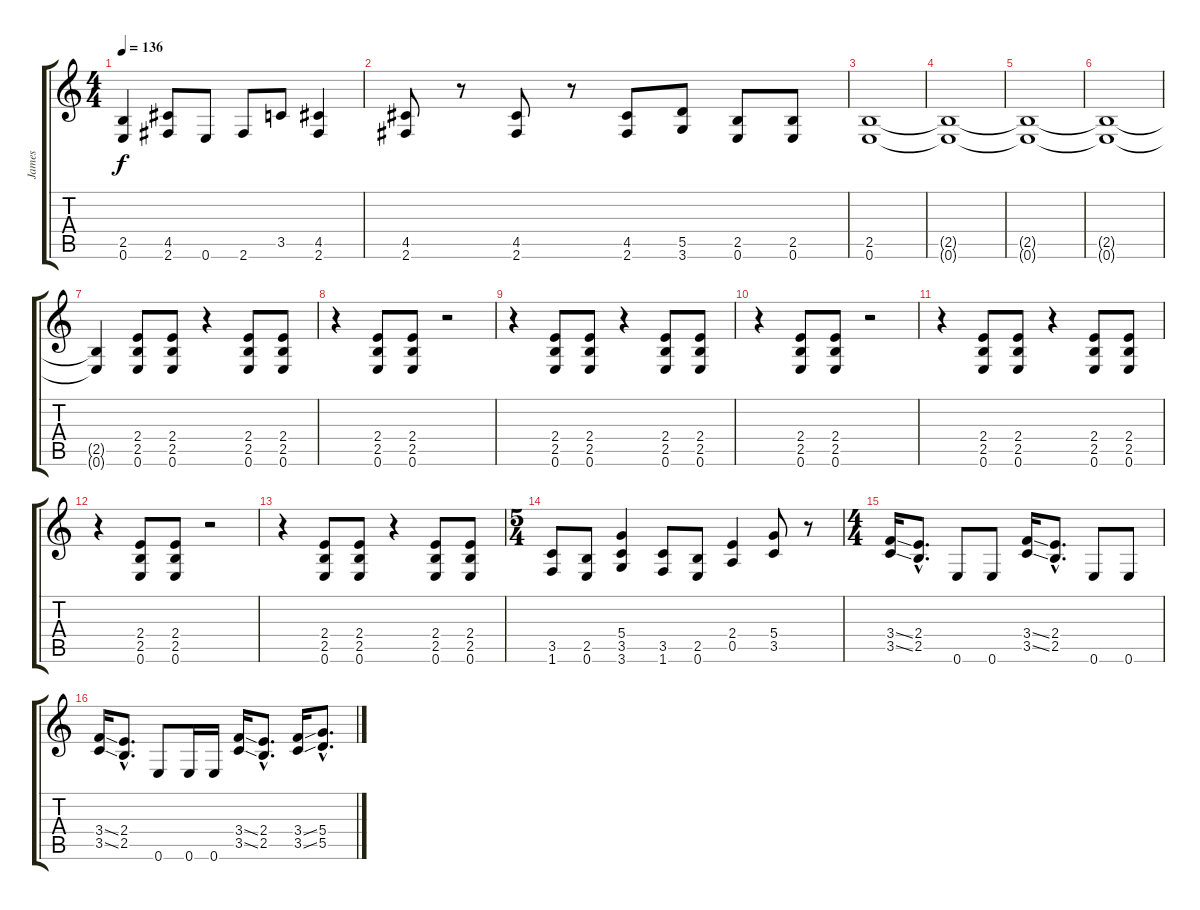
\track ("James" "James") {instrument distortionguitar}
\staff {score tabs}
\tuning (E4 B3 G3 D3 A2 E2) {hide}
\ts (4 4)
\tempo 136
\clef g2
\ks c
(2.5 0.6).4{dy f} (4.5 2.6).8 0.6.8 2.6.8 3.5.8 (4.5 2.6).4 |
(4.5 2.6).8 r.8 (4.5 2.6).8 r.8 (4.5 2.6).8 (5.5 3.6).8 (2.5 0.6).8 (2.5 0.6).8 |
(2.5 0.6).1 |
(2.5{t} 0.6{t}).1 |
(2.5{t} 0.6{t}).1 |
(2.5{t} 0.6{t}).1 |
(2.5{t} 0.6{t}).4 (2.4 2.5 0.6).8 (2.4 2.5 0.6).8 r.4 (2.4 2.5 0.6).8 (2.4 2.5 0.6).8 |
r.4 (2.4 2.5 0.6).8 (2.4 2.5 0.6).8 r.2 |
r.4 (2.4 2.5 0.6).8 (2.4 2.5 0.6).8 r.4 (2.4 2.5 0.6).8 (2.4 2.5 0.6).8 |
r.4 (2.4 2.5 0.6).8 (2.4 2.5 0.6).8 r.2 |
r.4 (2.4 2.5 0.6).8 (2.4 2.5 0.6).8 r.4 (2.4 2.5 0.6).8 (2.4 2.5 0.6).8 |
r.4 (2.4 2.5 0.6).8 (2.4 2.5 0.6).8 r.2 |
r.4 (2.4 2.5 0.6).8 (2.4 2.5 0.6).8 r.4 (2.4 2.5 0.6).8 (2.4 2.5 0.6).8 |
\ts (5 4)
(3.5 1.6).8 (2.5 0.6).8 (5.4 3.5 3.6).4 (3.5 1.6).8 (2.5 0.6).8 (2.4 0.5).4 (5.4 3.5).8 r.8 |
\ts (4 4)
(3.4{ss} 3.5{ss}).16 (2.4{hac} 2.5{hac}).8{d} 0.6.8 0.6.8 (3.4{ss} 3.5{ss}).16 (2.4{hac} 2.5{hac}).8{d} 0.6.8 0.6.8 |
(3.4{ss} 3.5{ss}).16 (2.4{hac} 2.5{hac}).8{d} 0.6.8 0.6.16 0.6.16 (3.4{ss} 3.5{ss}).16 (2.4{hac} 2.5{hac}).8{d} (3.4{ss} 3.5{ss}).16 (5.4{hac} 5.5{hac}).8{d}
